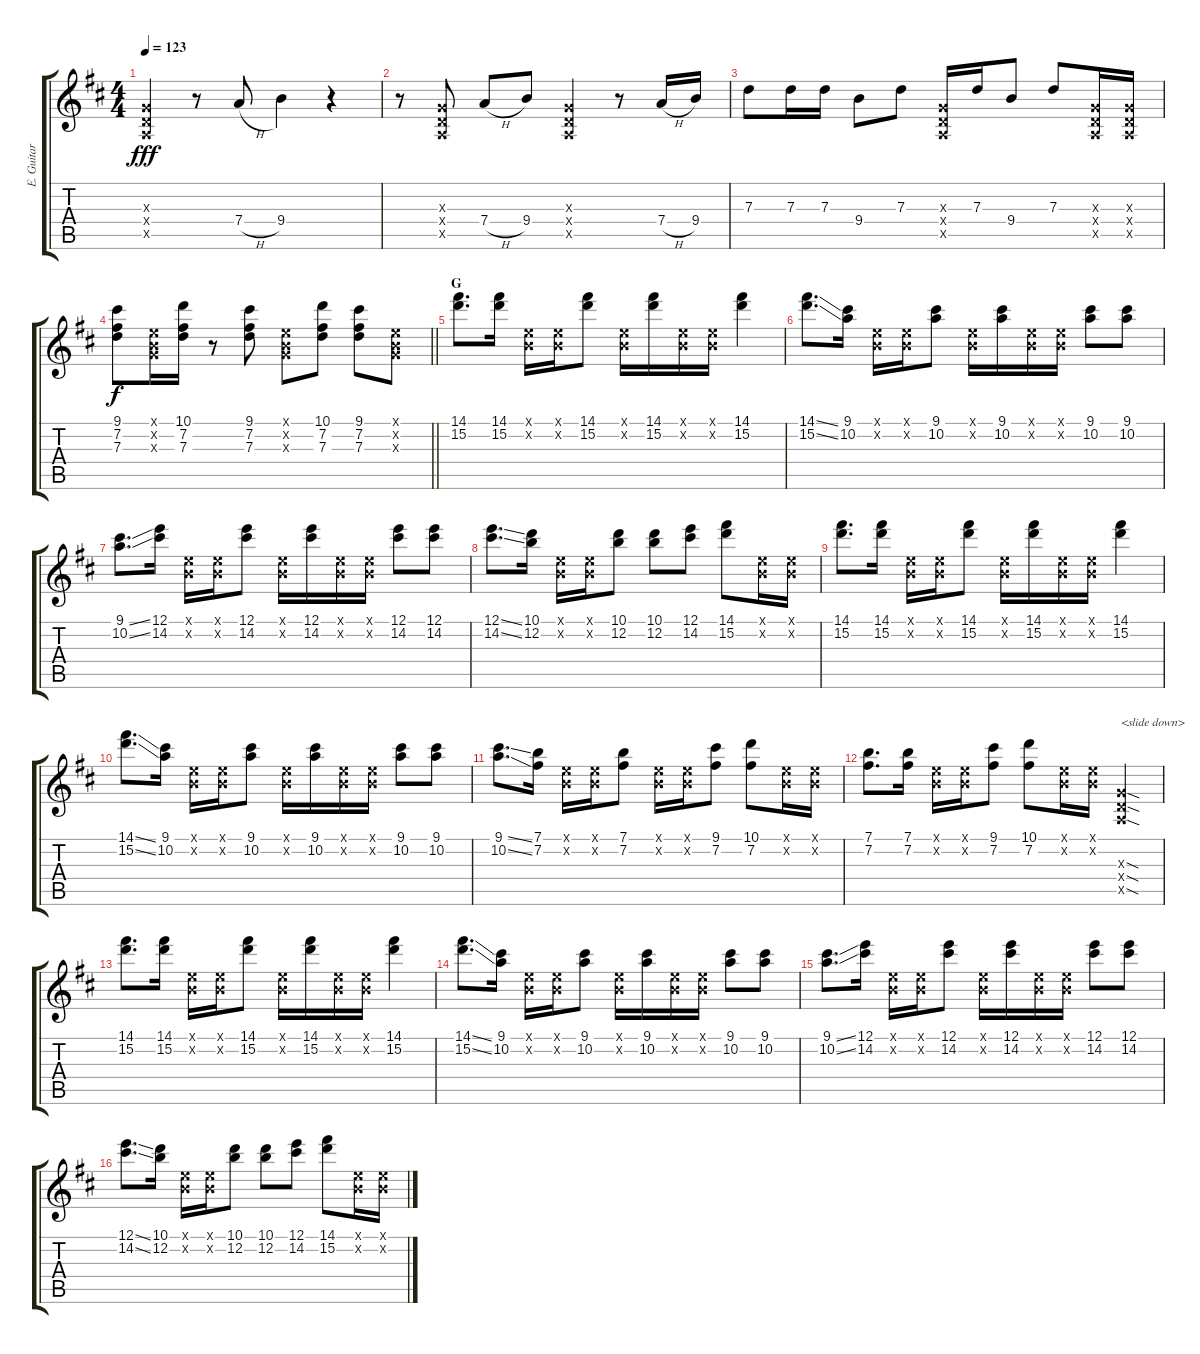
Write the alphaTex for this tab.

\track ("E. Guitar I" "E. Guitar ") {instrument overdrivenguitar}
\staff {score tabs}
\tuning (E4 B3 G3 D3 A2 E2) {hide}
\ts (4 4)
\tempo 123
\clef g2
\ks d
(0.3{x} 0.4{x} 0.5{x}).4{dy fff} r.8 7.4{h}.8 9.4.4 r.4 |
r.8 (0.3{x} 0.4{x} 0.5{x}).8 7.4{h}.8 9.4.8 (0.3{x} 0.4{x} 0.5{x}).4 r.8 7.4{h}.16 9.4.16 |
7.3.8 7.3.16 7.3.16 9.4.8 7.3.8 (0.3{x} 0.4{x} 0.5{x}).16 7.3.16 9.4.8 7.3.8 (0.3{x} 0.4{x} 0.5{x}).16 (0.3{x} 0.4{x} 0.5{x}).16 |
\barLineRight lightlight
(9.1 7.2 7.3).8{dy f} (0.1{x} 0.2{x} 0.3{x}).16 (10.1 7.2 7.3).16 r.8 (9.1 7.2 7.3).8 (0.1{x} 0.2{x} 0.3{x}).8 (10.1 7.2 7.3).8 (9.1 7.2 7.3).8 (0.1{x} 0.2{x} 0.3{x}).8 |
\section ("" "G")
(14.1 15.2).8{d} (14.1 15.2).16 (0.1{x} 0.2{x}).16 (0.1{x} 0.2{x}).16 (14.1 15.2).8 (0.1{x} 0.2{x}).16 (14.1 15.2).16 (0.1{x} 0.2{x}).16 (0.1{x} 0.2{x}).16 (14.1 15.2).4 |
(14.1{ss} 15.2{ss}).8{d} (9.1 10.2).16 (0.1{x} 0.2{x}).16 (0.1{x} 0.2{x}).16 (9.1 10.2).8 (0.1{x} 0.2{x}).16 (9.1 10.2).16 (0.1{x} 0.2{x}).16 (0.1{x} 0.2{x}).16 (9.1 10.2).8 (9.1 10.2).8 |
(9.1{ss} 10.2{ss}).8{d} (12.1 14.2).16 (0.1{x} 0.2{x}).16 (0.1{x} 0.2{x}).16 (12.1 14.2).8 (0.1{x} 0.2{x}).16 (12.1 14.2).16 (0.1{x} 0.2{x}).16 (0.1{x} 0.2{x}).16 (12.1 14.2).8 (12.1 14.2).8 |
(12.1{ss} 14.2{ss}).8{d} (10.1 12.2).16 (0.1{x} 0.2{x}).16 (0.1{x} 0.2{x}).16 (10.1 12.2).8 (10.1 12.2).8 (12.1 14.2).8 (14.1 15.2).8 (0.1{x} 0.2{x}).16 (0.1{x} 0.2{x}).16 |
(14.1 15.2).8{d} (14.1 15.2).16 (0.1{x} 0.2{x}).16 (0.1{x} 0.2{x}).16 (14.1 15.2).8 (0.1{x} 0.2{x}).16 (14.1 15.2).16 (0.1{x} 0.2{x}).16 (0.1{x} 0.2{x}).16 (14.1 15.2).4 |
(14.1{ss} 15.2{ss}).8{d} (9.1 10.2).16 (0.1{x} 0.2{x}).16 (0.1{x} 0.2{x}).16 (9.1 10.2).8 (0.1{x} 0.2{x}).16 (9.1 10.2).16 (0.1{x} 0.2{x}).16 (0.1{x} 0.2{x}).16 (9.1 10.2).8 (9.1 10.2).8 |
(9.1{ss} 10.2{ss}).8{d} (7.1 7.2).16 (0.1{x} 0.2{x}).16 (0.1{x} 0.2{x}).16 (7.1 7.2).8 (0.1{x} 0.2{x}).16 (0.1{x} 0.2{x}).16 (9.1 7.2).8 (10.1 7.2).8 (0.1{x} 0.2{x}).16 (0.1{x} 0.2{x}).16 |
(7.1 7.2).8{d} (7.1 7.2).16 (0.1{x} 0.2{x}).16 (0.1{x} 0.2{x}).16 (9.1 7.2).8 (10.1 7.2).8 (0.1{x} 0.2{x}).16 (0.1{x} 0.2{x}).16 (0.3{sod x} 0.4{sod x} 0.5{sod x}).4{txt "<slide down>"} |
(14.1 15.2).8{d} (14.1 15.2).16 (0.1{x} 0.2{x}).16 (0.1{x} 0.2{x}).16 (14.1 15.2).8 (0.1{x} 0.2{x}).16 (14.1 15.2).16 (0.1{x} 0.2{x}).16 (0.1{x} 0.2{x}).16 (14.1 15.2).4 |
(14.1{ss} 15.2{ss}).8{d} (9.1 10.2).16 (0.1{x} 0.2{x}).16 (0.1{x} 0.2{x}).16 (9.1 10.2).8 (0.1{x} 0.2{x}).16 (9.1 10.2).16 (0.1{x} 0.2{x}).16 (0.1{x} 0.2{x}).16 (9.1 10.2).8 (9.1 10.2).8 |
(9.1{ss} 10.2{ss}).8{d} (12.1 14.2).16 (0.1{x} 0.2{x}).16 (0.1{x} 0.2{x}).16 (12.1 14.2).8 (0.1{x} 0.2{x}).16 (12.1 14.2).16 (0.1{x} 0.2{x}).16 (0.1{x} 0.2{x}).16 (12.1 14.2).8 (12.1 14.2).8 |
(12.1{ss} 14.2{ss}).8{d} (10.1 12.2).16 (0.1{x} 0.2{x}).16 (0.1{x} 0.2{x}).16 (10.1 12.2).8 (10.1 12.2).8 (12.1 14.2).8 (14.1 15.2).8 (0.1{x} 0.2{x}).16 (0.1{x} 0.2{x}).16
